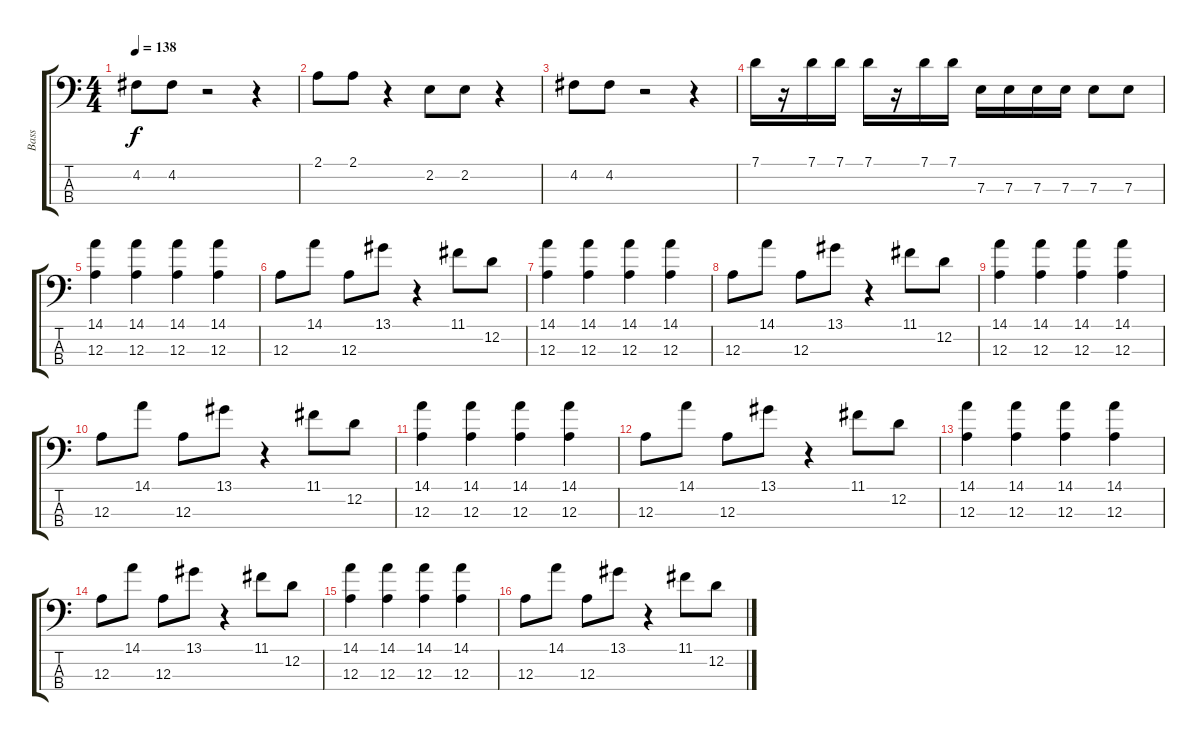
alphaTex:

\track ("Bass" "Bass") {instrument electricbassfinger}
\staff {score tabs}
\tuning (G2 D2 A1 E1) {hide}
\ts (4 4)
\tempo 138
\clef f4
\ks c
4.2.8{dy f} 4.2.8 r.2 r.4 |
2.1.8 2.1.8 r.4 2.2.8 2.2.8 r.4 |
4.2.8 4.2.8 r.2 r.4 |
7.1.16 r.16 7.1.16 7.1.16 7.1.16 r.16 7.1.16 7.1.16 7.3.16 7.3.16 7.3.16 7.3.16 7.3.8 7.3.8 |
(14.1 12.3).4 (14.1 12.3).4 (14.1 12.3).4 (14.1 12.3).4 |
12.3.8 14.1.8 12.3.8 13.1.8 r.4 11.1.8 12.2.8 |
(14.1 12.3).4 (14.1 12.3).4 (14.1 12.3).4 (14.1 12.3).4 |
12.3.8 14.1.8 12.3.8 13.1.8 r.4 11.1.8 12.2.8 |
(14.1 12.3).4 (14.1 12.3).4 (14.1 12.3).4 (14.1 12.3).4 |
12.3.8 14.1.8 12.3.8 13.1.8 r.4 11.1.8 12.2.8 |
(14.1 12.3).4 (14.1 12.3).4 (14.1 12.3).4 (14.1 12.3).4 |
12.3.8 14.1.8 12.3.8 13.1.8 r.4 11.1.8 12.2.8 |
(14.1 12.3).4 (14.1 12.3).4 (14.1 12.3).4 (14.1 12.3).4 |
12.3.8 14.1.8 12.3.8 13.1.8 r.4 11.1.8 12.2.8 |
(14.1 12.3).4 (14.1 12.3).4 (14.1 12.3).4 (14.1 12.3).4 |
12.3.8 14.1.8 12.3.8 13.1.8 r.4 11.1.8 12.2.8
